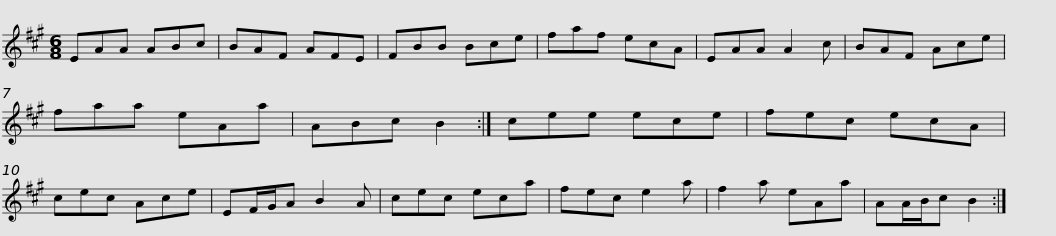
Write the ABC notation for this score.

X:1
L:1/8
M:6/8
I:linebreak $
K:A
V:1 treble
V:1
 EAA ABc | BAF AFE | FBB Bce | faf ecA | EAA A2 c | %5
 BAF Ace | faa eAa |$ ABc B2 :| cee ece | fec ecA | %10
 cec Ace | EF/G/A B2 A | cec eca | fec e2 a | f2 a eAa |$ %15
 AA/B/c B2 :| %16
